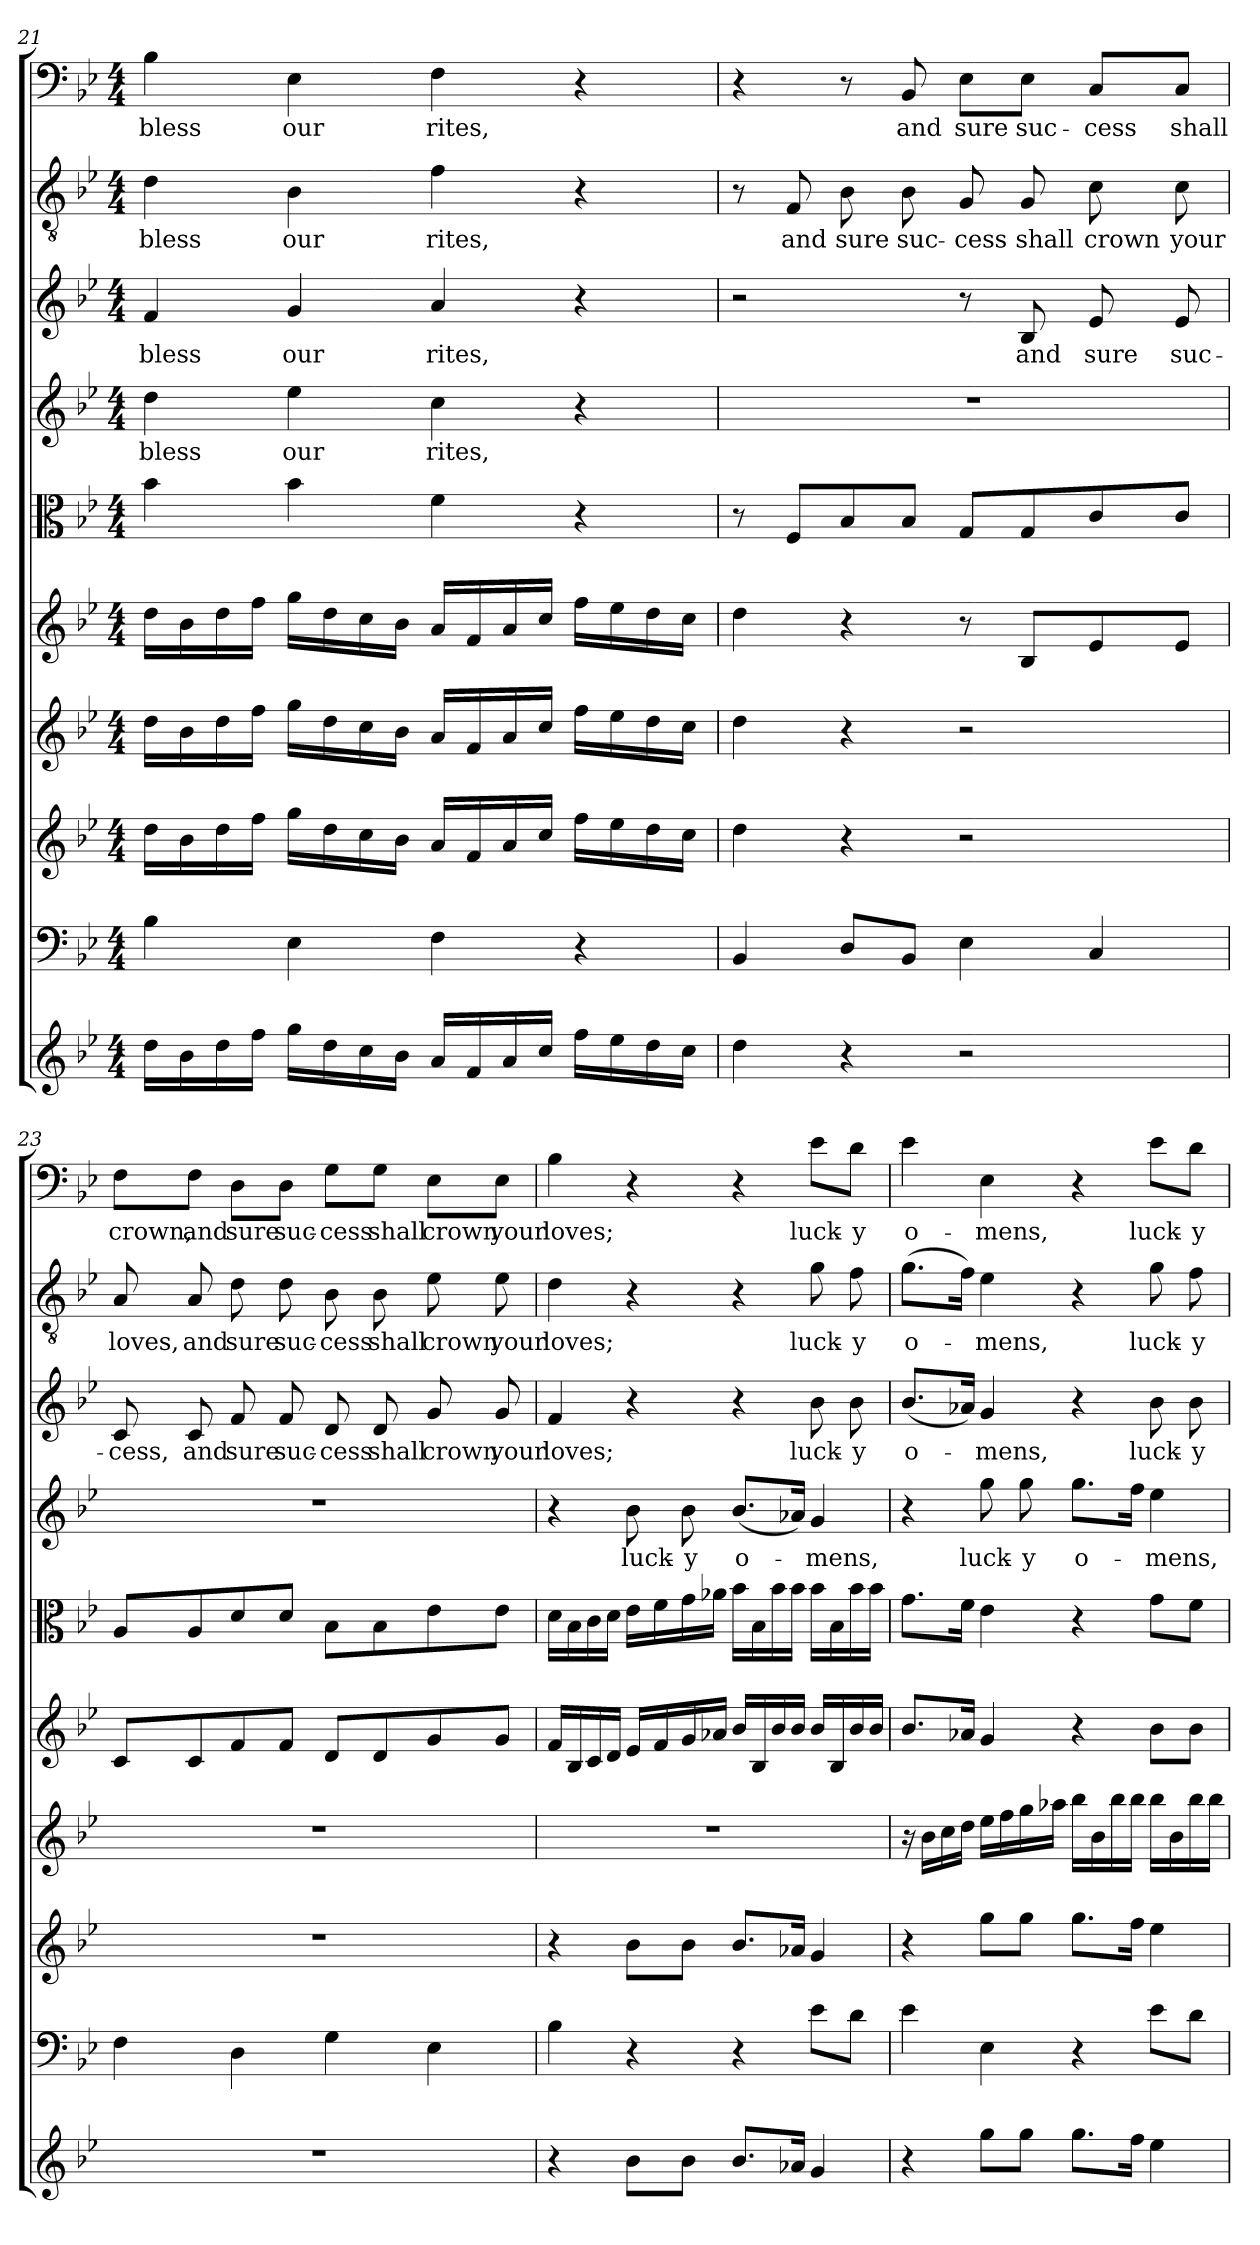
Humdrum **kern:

**kern	**kern	**kern	**kern	**kern	**kern	**kern	**text	**kern	**text	**kern	**text	**kern	**text
*part10	*part9	*part8	*part7	*part6	*part5	*part4	*part4	*part3	*part3	*part2	*part2	*part1	*part1
*staff10	*staff9	*staff8	*staff7	*staff6	*staff5	*staff4	*staff4	*staff3	*staff3	*staff2	*staff2	*staff1	*staff1
*clefG2	*clefF4	*clefG2	*clefG2	*clefG2	*clefC3	*clefG2	*	*clefG2	*	*clefGv2	*	*clefF4	*
*k[b-e-]	*k[b-e-]	*k[b-e-]	*k[b-e-]	*k[b-e-]	*k[b-e-]	*k[b-e-]	*	*k[b-e-]	*	*k[b-e-]	*	*k[b-e-]	*
*B-:	*B-:	*B-:	*B-:	*B-:	*B-:	*B-:	*	*B-:	*	*B-:	*	*B-:	*
*M4/4	*M4/4	*M4/4	*M4/4	*M4/4	*M4/4	*M4/4	*	*M4/4	*	*M4/4	*	*M4/4	*
=21	=21	=21	=21	=21	=21	=21	=21	=21	=21	=21	=21	=21	=21
16dd\LL	4B-\	16dd\LL	16dd\LL	16dd\LL	4b-\	4dd\	bless	4f/	bless	4d\	bless	4B-\	bless
16b-\	.	16b-\	16b-\	16b-\	.	.	.	.	.	.	.	.	.
16dd\	.	16dd\	16dd\	16dd\	.	.	.	.	.	.	.	.	.
16ff\JJ	.	16ff\JJ	16ff\JJ	16ff\JJ	.	.	.	.	.	.	.	.	.
16gg\LL	4E-\	16gg\LL	16gg\LL	16gg\LL	4b-\	4ee-\	our	4g/	our	4B-\	our	4E-\	our
16dd\	.	16dd\	16dd\	16dd\	.	.	.	.	.	.	.	.	.
16cc\	.	16cc\	16cc\	16cc\	.	.	.	.	.	.	.	.	.
16b-\JJ	.	16b-\JJ	16b-\JJ	16b-\JJ	.	.	.	.	.	.	.	.	.
16a/LL	4F\	16a/LL	16a/LL	16a/LL	4f\	4cc\	rites,	4a/	rites,	4f\	rites,	4F\	rites,
16f/	.	16f/	16f/	16f/	.	.	.	.	.	.	.	.	.
16a/	.	16a/	16a/	16a/	.	.	.	.	.	.	.	.	.
16cc/JJ	.	16cc/JJ	16cc/JJ	16cc/JJ	.	.	.	.	.	.	.	.	.
16ff\LL	4r	16ff\LL	16ff\LL	16ff\LL	4r	4r	.	4r	.	4r	.	4r	.
16ee-\	.	16ee-\	16ee-\	16ee-\	.	.	.	.	.	.	.	.	.
16dd\	.	16dd\	16dd\	16dd\	.	.	.	.	.	.	.	.	.
16cc\JJ	.	16cc\JJ	16cc\JJ	16cc\JJ	.	.	.	.	.	.	.	.	.
=22	=22	=22	=22	=22	=22	=22	=22	=22	=22	=22	=22	=22	=22
4dd\	4BB-/	4dd\	4dd\	4dd\	8r	1r	.	2r	.	8r	.	4r	.
.	.	.	.	.	8F/L	.	.	.	.	8F/	and	.	.
4r	8D/L	4r	4r	4r	8B-/	.	.	.	.	8B-\	sure	8r	.
.	8BB-/J	.	.	.	8B-/J	.	.	.	.	8B-\	suc-	8BB-/	and
2r	4E-\	2r	2r	8r	8G/L	.	.	8r	.	8G/	-cess	8E-\L	sure
.	.	.	.	8B-/L	8G/	.	.	8B-/	and	8G/	shall	8E-\J	suc-
.	4C/	.	.	8e-/	8c/	.	.	8e-/	sure	8c\	crown	8C/L	-cess
.	.	.	.	8e-/J	8c/J	.	.	8e-/	suc-	8c\	your	8C/J	shall
=23	=23	=23	=23	=23	=23	=23	=23	=23	=23	=23	=23	=23	=23
1r	4F\	1r	1r	8c/L	8A/L	1r	.	8c/	-cess,	8A/	loves,	8F\L	crown,
.	.	.	.	8c/	8A/	.	.	8c/	and	8A/	and	8F\J	and
.	4D\	.	.	8f/	8d/	.	.	8f/	sure	8d\	sure	8D\L	sure
.	.	.	.	8f/J	8d/J	.	.	8f/	suc-	8d\	suc-	8D\J	suc-
.	4G\	.	.	8d/L	8B-\L	.	.	8d/	-cess	8B-\	-cess	8G\L	-cess
.	.	.	.	8d/	8B-\	.	.	8d/	shall	8B-\	shall	8G\J	shall
.	4E-\	.	.	8g/	8e-\	.	.	8g/	crown	8e-\	crown	8E-\L	crown
.	.	.	.	8g/J	8e-\J	.	.	8g/	your	8e-\	your	8E-\J	your
=24	=24	=24	=24	=24	=24	=24	=24	=24	=24	=24	=24	=24	=24
4r	4B-\	4r	1r	16f/LL	16d\LL	4r	.	4f/	loves;	4d\	loves;	4B-\	loves;
.	.	.	.	16B-/	16B-\	.	.	.	.	.	.	.	.
.	.	.	.	16c/	16c\	.	.	.	.	.	.	.	.
.	.	.	.	16d/JJ	16d\JJ	.	.	.	.	.	.	.	.
8b-\L	4r	8b-\L	.	16e-/LL	16e-\LL	8b-\	luck-	4r	.	4r	.	4r	.
.	.	.	.	16f/	16f\	.	.	.	.	.	.	.	.
8b-\J	.	8b-\J	.	16g/	16g\	8b-\	-y	.	.	.	.	.	.
.	.	.	.	16a-X/JJ	16a-X\JJ	.	.	.	.	.	.	.	.
8.b-/L	4r	8.b-/L	.	16b-/LL	16b-\LL	(8.b-/L	o-	4r	.	4r	.	4r	.
.	.	.	.	16B-/	16B-\	.	.	.	.	.	.	.	.
.	.	.	.	16b-/	16b-\	.	.	.	.	.	.	.	.
16a-X/Jk	.	16a-X/Jk	.	16b-/JJ	16b-\JJ	16a-X/Jk)	.	.	.	.	.	.	.
4g/	8e-\L	4g/	.	16b-/LL	16b-\LL	4g/	-mens,	8b-\	luck-	8g\	luck-	8e-\L	luck-
.	.	.	.	16B-/	16B-\	.	.	.	.	.	.	.	.
.	8d\J	.	.	16b-/	16b-\	.	.	8b-\	-y	8f\	-y	8d\J	-y
.	.	.	.	16b-/JJ	16b-\JJ	.	.	.	.	.	.	.	.
=25	=25	=25	=25	=25	=25	=25	=25	=25	=25	=25	=25	=25	=25
4r	4e-\	4r	16r	8.b-/L	8.g\L	4r	.	(8.b-/L	o-	(8.g\L	o-	4e-\	o-
.	.	.	16b-\LL	.	.	.	.	.	.	.	.	.	.
.	.	.	16cc\	.	.	.	.	.	.	.	.	.	.
.	.	.	16dd\JJ	16a-X/Jk	16f\Jk	.	.	16a-X/Jk)	.	16f\Jk)	.	.	.
8gg\L	4E-\	8gg\L	16ee-\LL	4g/	4e-\	8gg\	luck-	4g/	-mens,	4e-\	-mens,	4E-\	-mens,
.	.	.	16ff\	.	.	.	.	.	.	.	.	.	.
8gg\J	.	8gg\J	16gg\	.	.	8gg\	-y	.	.	.	.	.	.
.	.	.	16aa-X\JJ	.	.	.	.	.	.	.	.	.	.
8.gg\L	4r	8.gg\L	16bb-\LL	4r	4r	8.gg\L	o-	4r	.	4r	.	4r	.
.	.	.	16b-\	.	.	.	.	.	.	.	.	.	.
.	.	.	16bb-\	.	.	.	.	.	.	.	.	.	.
16ff\Jk	.	16ff\Jk	16bb-\JJ	.	.	16ff\Jk	.	.	.	.	.	.	.
4ee-\	8e-\L	4ee-\	16bb-\LL	8b-\L	8g\L	4ee-\	-mens,	8b-\	luck-	8g\	luck-	8e-\L	luck-
.	.	.	16b-\	.	.	.	.	.	.	.	.	.	.
.	8d\J	.	16bb-\	8b-\J	8f\J	.	.	8b-\	-y	8f\	-y	8d\J	-y
.	.	.	16bb-\JJ	.	.	.	.	.	.	.	.	.	.
=	=	=	=	=	=	=	=	=	=	=	=	=	=
*-	*-	*-	*-	*-	*-	*-	*-	*-	*-	*-	*-	*-	*-
